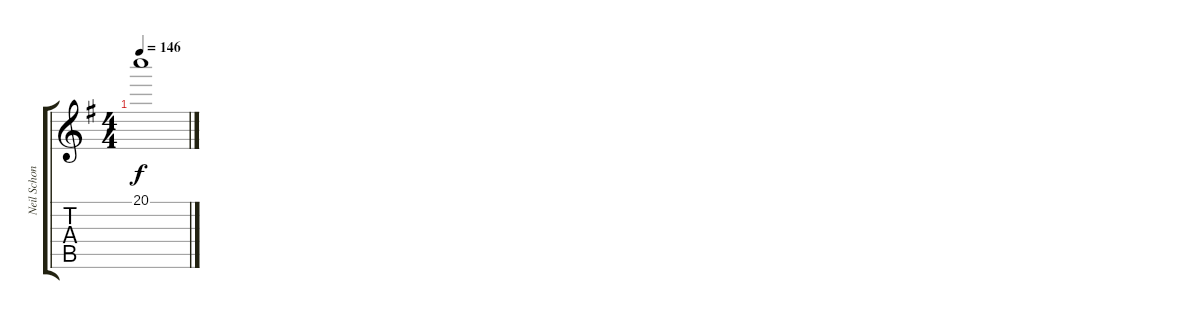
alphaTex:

\track ("Neil Schon" "Neil Schon") {instrument distortionguitar}
\staff {score tabs}
\tuning (E4 B3 G3 D3 A2 E2) {hide}
\ts (4 4)
\tempo 146
\clef g2
\ks g
20.1{t}.1{dy f}
